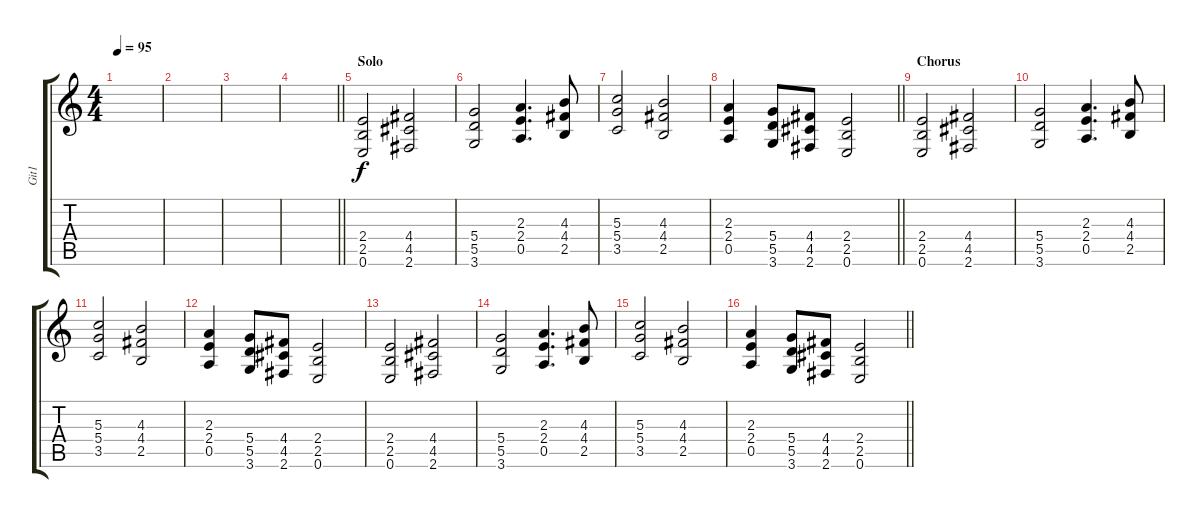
\track ("Git1" "Git1") {instrument distortionguitar}
\staff {score tabs}
\tuning (E4 B3 G3 D3 A2 E2) {hide}
\ts (4 4)
\tempo 95
\clef g2
\ks c
|
|
|
\barLineRight lightlight
|
\section ("" "Solo")
(2.4 2.5 0.6).2 (4.4 4.5 2.6).2 |
(5.4 5.5 3.6).2 (2.3 2.4 0.5).4{d} (4.3 4.4 2.5).8 |
(5.3 5.4 3.5).2 (4.3 4.4 2.5).2 |
\barLineRight lightlight
(2.3 2.4 0.5).4 (5.4 5.5 3.6).8 (4.4 4.5 2.6).8 (2.4 2.5 0.6).2 |
\section ("" "Chorus")
(2.4 2.5 0.6).2 (4.4 4.5 2.6).2 |
(5.4 5.5 3.6).2 (2.3 2.4 0.5).4{d} (4.3 4.4 2.5).8 |
(5.3 5.4 3.5).2 (4.3 4.4 2.5).2 |
(2.3 2.4 0.5).4 (5.4 5.5 3.6).8 (4.4 4.5 2.6).8 (2.4 2.5 0.6).2 |
(2.4 2.5 0.6).2 (4.4 4.5 2.6).2 |
(5.4 5.5 3.6).2 (2.3 2.4 0.5).4{d} (4.3 4.4 2.5).8 |
(5.3 5.4 3.5).2 (4.3 4.4 2.5).2 |
\barLineRight lightlight
(2.3 2.4 0.5).4 (5.4 5.5 3.6).8 (4.4 4.5 2.6).8 (2.4 2.5 0.6).2
